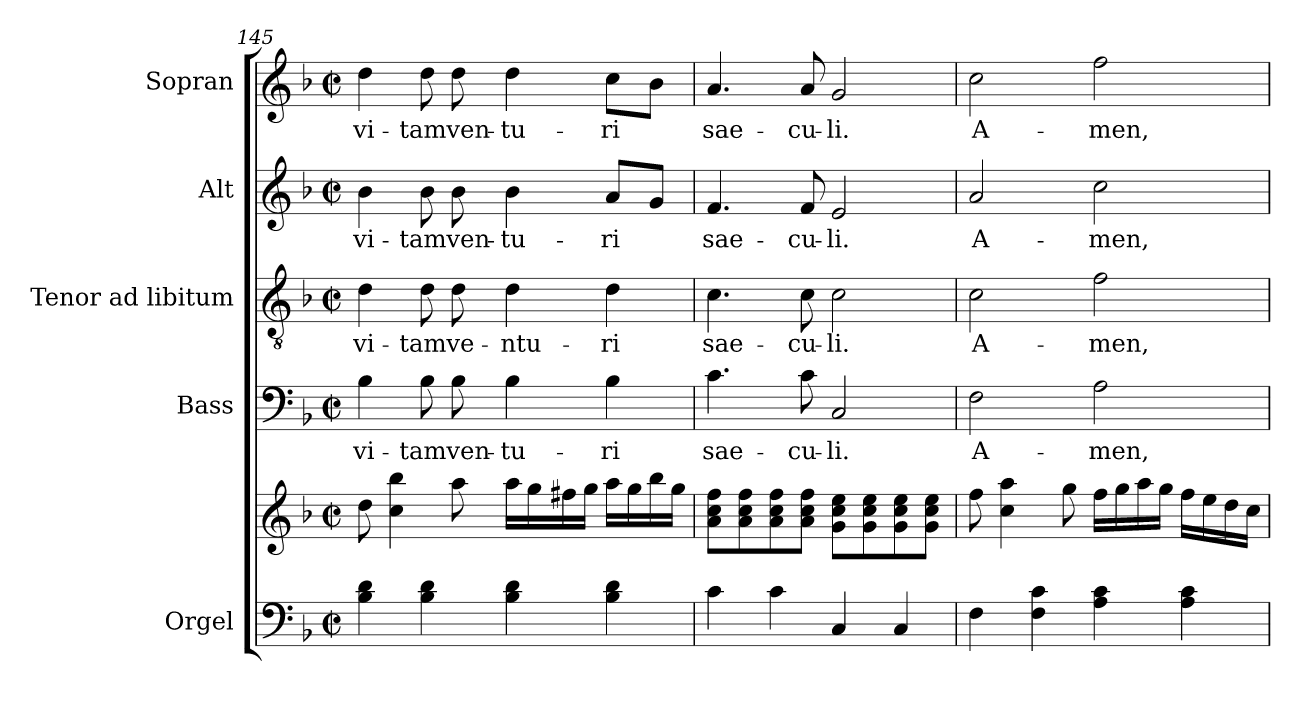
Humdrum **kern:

**kern	**kern	**kern	**text	**kern	**text	**kern	**text	**kern	**text
*part5	*part5	*part4	*part4	*part3	*part3	*part2	*part2	*part1	*part1
*staff6	*staff5	*staff4	*staff4	*staff3	*staff3	*staff2	*staff2	*staff1	*staff1
*I"Orgel	*	*I"Bass	*	*I"Tenor ad libitum	*	*I"Alt	*	*I"Sopran	*
*I'Org.	*	*I'B.	*	*I'T.	*	*I'A.	*	*I'S.	*
*clefF4	*clefG2	*clefF4	*	*clefGv2	*	*clefG2	*	*clefG2	*
*k[b-]	*k[b-]	*k[b-]	*	*k[b-]	*	*k[b-]	*	*k[b-]	*
*F:	*F:	*F:	*	*F:	*	*F:	*	*F:	*
*M2/2	*M2/2	*M2/2	*	*M2/2	*	*M2/2	*	*M2/2	*
*met(c|)	*met(c|)	*met(c|)	*	*met(c|)	*	*met(c|)	*	*met(c|)	*
=145	=145	=145	=145	=145	=145	=145	=145	=145	=145
!	!	!	!LO:LY:b	!	!LO:LY:b	!	!LO:LY:b	!	!LO:LY:b
4B-\ 4d\	8dd\	4B-\	vi-	4d\	vi-	4b-\	vi-	4dd\	vi-
.	4cc\ 4bb-\	.	.	.	.	.	.	.	.
!	!	!	!LO:LY:b	!	!LO:LY:b	!	!LO:LY:b	!	!LO:LY:b
4B-\ 4d\	.	8B-\	-tam	8d\	-tam	8b-\	-tam	8dd\	-tam
!	!	!	!LO:LY:b	!	!LO:LY:b	!	!LO:LY:b	!	!LO:LY:b
.	8aa\	8B-\	ven-	8d\	ve-	8b-\	ven-	8dd\	ven-
!	!	!	!LO:LY:b	!	!LO:LY:b	!	!LO:LY:b	!	!LO:LY:b
4B-\ 4d\	16aa\LL	4B-\	-tu-	4d\	-ntu-	4b-\	-tu-	4dd\	-tu-
.	16gg\	.	.	.	.	.	.	.	.
.	16ff#X\	.	.	.	.	.	.	.	.
.	16gg\JJ	.	.	.	.	.	.	.	.
!	!	!	!LO:LY:b	!	!LO:LY:b	!	!LO:LY:b	!	!LO:LY:b
4B-\ 4d\	16aa\LL	4B-\	-ri	4d\	-ri	8a/L	-ri	8cc\L	-ri
.	16gg\	.	.	.	.	.	.	.	.
.	16bb-\	.	.	.	.	8g/J	.	8b-\J	.
.	16gg\JJ	.	.	.	.	.	.	.	.
=146	=146	=146	=146	=146	=146	=146	=146	=146	=146
!	!	!	!LO:LY:b	!	!LO:LY:b	!	!LO:LY:b	!	!LO:LY:b
4c\	8a\ 8cc\ 8ff\L	4.c\	sae-	4.c\	sae-	4.f/	sae-	4.a/	sae-
.	8a\ 8cc\ 8ff\	.	.	.	.	.	.	.	.
4c\	8a\ 8cc\ 8ff\	.	.	.	.	.	.	.	.
!	!	!	!LO:LY:b	!	!LO:LY:b	!	!LO:LY:b	!	!LO:LY:b
.	8a\ 8cc\ 8ff\J	8c\	-cu-	8c\	-cu-	8f/	-cu-	8a/	-cu-
!	!	!	!LO:LY:b	!	!LO:LY:b	!	!LO:LY:b	!	!LO:LY:b
4C/	8g\ 8cc\ 8ee\L	2C/	-li.	2c\	-li.	2e/	-li.	2g/	-li.
.	8g\ 8cc\ 8ee\	.	.	.	.	.	.	.	.
4C/	8g\ 8cc\ 8ee\	.	.	.	.	.	.	.	.
.	8g\ 8cc\ 8ee\J	.	.	.	.	.	.	.	.
=147	=147	=147	=147	=147	=147	=147	=147	=147	=147
!	!	!	!LO:LY:b	!	!LO:LY:b	!	!LO:LY:b	!	!LO:LY:b
4F\	8ff\	2F\	A-	2c\	A-	2a/	A-	2cc\	A-
.	4cc\ 4aa\	.	.	.	.	.	.	.	.
4F\ 4c\	.	.	.	.	.	.	.	.	.
.	8gg\	.	.	.	.	.	.	.	.
!	!	!	!LO:LY:b	!	!LO:LY:b	!	!LO:LY:b	!	!LO:LY:b
4A\ 4c\	16ff\LL	2A\	-men,	2f\	-men,	2cc\	-men,	2ff\	-men,
.	16gg\	.	.	.	.	.	.	.	.
.	16aa\	.	.	.	.	.	.	.	.
.	16gg\JJ	.	.	.	.	.	.	.	.
4A\ 4c\	16ff\LL	.	.	.	.	.	.	.	.
.	16ee\	.	.	.	.	.	.	.	.
.	16dd\	.	.	.	.	.	.	.	.
.	16cc\JJ	.	.	.	.	.	.	.	.
=	=	=	=	=	=	=	=	=	=
*-	*-	*-	*-	*-	*-	*-	*-	*-	*-
